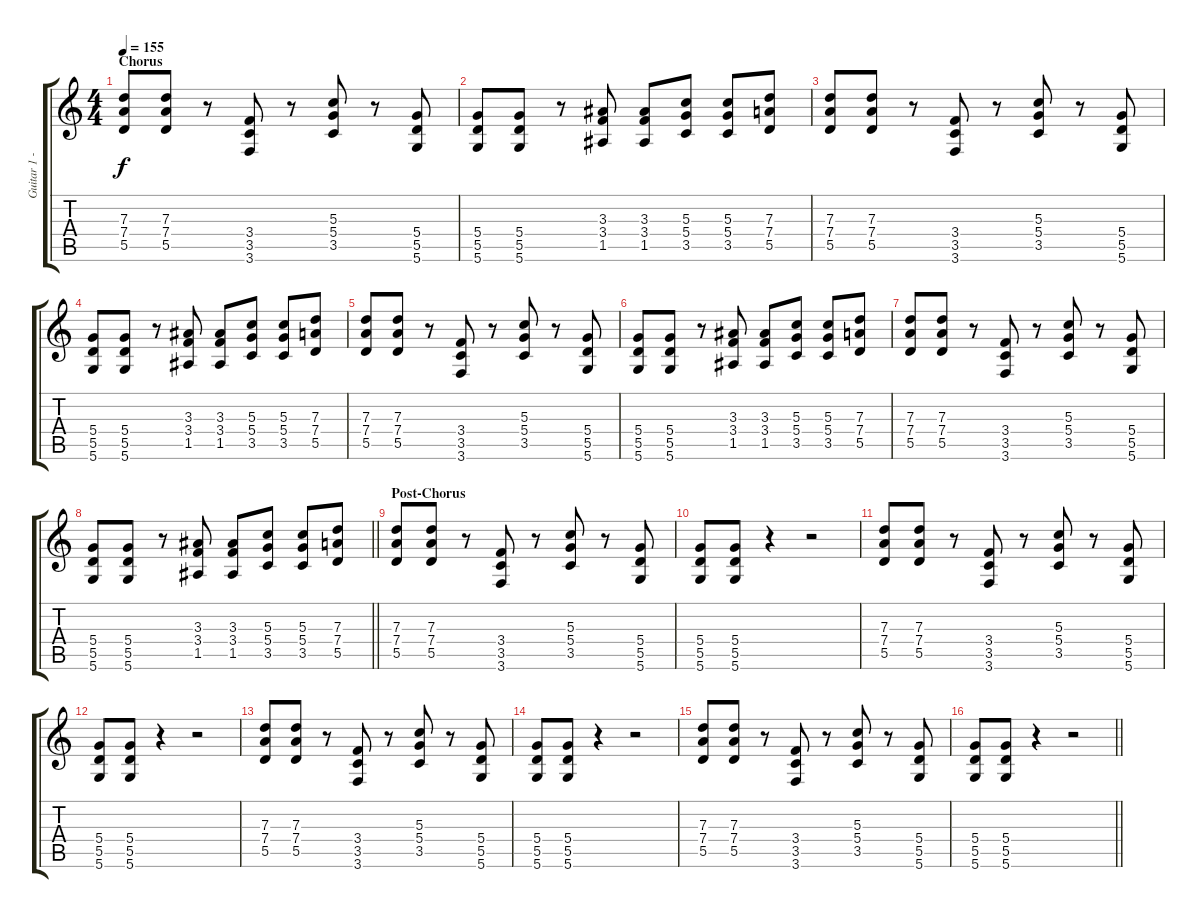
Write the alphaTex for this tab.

\track ("Guitar 1 - Chad Kroeger" "Guitar 1 -") {instrument distortionguitar}
\staff {score tabs}
\tuning (E4 B3 G3 D3 A2 D2) {hide}
\ts (4 4)
\section ("" "Chorus")
\tempo 155
\clef g2
\ks c
(7.3 7.4 5.5).8{dy f} (7.3 7.4 5.5).8 r.8 (3.4 3.5 3.6).8 r.8 (5.3 5.4 3.5).8 r.8 (5.4 5.5 5.6).8 |
(5.4 5.5 5.6).8 (5.4 5.5 5.6).8 r.8 (3.3 3.4 1.5).8 (3.3 3.4 1.5).8 (5.3 5.4 3.5).8 (5.3 5.4 3.5).8 (7.3 7.4 5.5).8 |
(7.3 7.4 5.5).8 (7.3 7.4 5.5).8 r.8 (3.4 3.5 3.6).8 r.8 (5.3 5.4 3.5).8 r.8 (5.4 5.5 5.6).8 |
(5.4 5.5 5.6).8 (5.4 5.5 5.6).8 r.8 (3.3 3.4 1.5).8 (3.3 3.4 1.5).8 (5.3 5.4 3.5).8 (5.3 5.4 3.5).8 (7.3 7.4 5.5).8 |
(7.3 7.4 5.5).8 (7.3 7.4 5.5).8 r.8 (3.4 3.5 3.6).8 r.8 (5.3 5.4 3.5).8 r.8 (5.4 5.5 5.6).8 |
(5.4 5.5 5.6).8 (5.4 5.5 5.6).8 r.8 (3.3 3.4 1.5).8 (3.3 3.4 1.5).8 (5.3 5.4 3.5).8 (5.3 5.4 3.5).8 (7.3 7.4 5.5).8 |
(7.3 7.4 5.5).8 (7.3 7.4 5.5).8 r.8 (3.4 3.5 3.6).8 r.8 (5.3 5.4 3.5).8 r.8 (5.4 5.5 5.6).8 |
\barLineRight lightlight
(5.4 5.5 5.6).8 (5.4 5.5 5.6).8 r.8 (3.3 3.4 1.5).8 (3.3 3.4 1.5).8 (5.3 5.4 3.5).8 (5.3 5.4 3.5).8 (7.3 7.4 5.5).8 |
\section ("" "Post-Chorus")
(7.3 7.4 5.5).8 (7.3 7.4 5.5).8 r.8 (3.4 3.5 3.6).8 r.8 (5.3 5.4 3.5).8 r.8 (5.4 5.5 5.6).8 |
(5.4 5.5 5.6).8 (5.4 5.5 5.6).8 r.4 r.2 |
(7.3 7.4 5.5).8 (7.3 7.4 5.5).8 r.8 (3.4 3.5 3.6).8 r.8 (5.3 5.4 3.5).8 r.8 (5.4 5.5 5.6).8 |
(5.4 5.5 5.6).8 (5.4 5.5 5.6).8 r.4 r.2 |
(7.3 7.4 5.5).8 (7.3 7.4 5.5).8 r.8 (3.4 3.5 3.6).8 r.8 (5.3 5.4 3.5).8 r.8 (5.4 5.5 5.6).8 |
(5.4 5.5 5.6).8 (5.4 5.5 5.6).8 r.4 r.2 |
(7.3 7.4 5.5).8 (7.3 7.4 5.5).8 r.8 (3.4 3.5 3.6).8 r.8 (5.3 5.4 3.5).8 r.8 (5.4 5.5 5.6).8 |
\barLineRight lightlight
(5.4 5.5 5.6).8 (5.4 5.5 5.6).8 r.4 r.2
